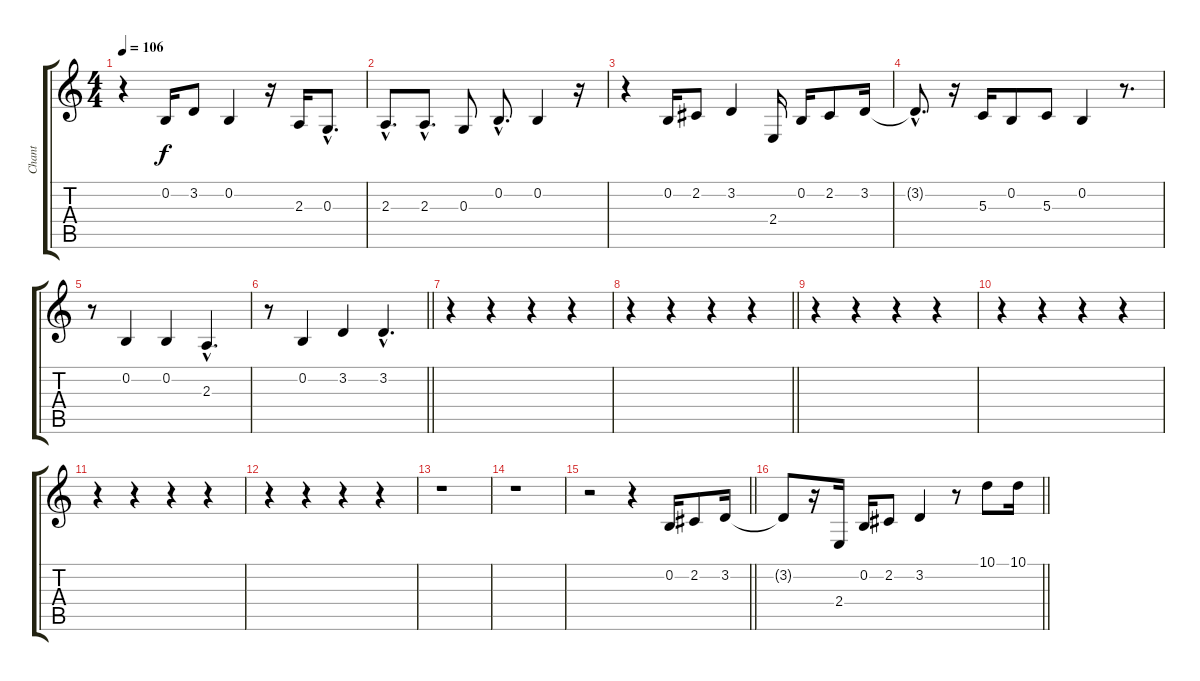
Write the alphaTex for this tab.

\track ("Chant" "Chant") {instrument lead6voice}
\staff {score tabs}
\tuning (E4 B3 G3 D3 A2 E2) {hide}
\ts (4 4)
\tempo 106
\clef g2
\ks c
r.4{dy f} 0.2.16 3.2.8 0.2.4 r.16 2.3.16 0.3{hac}.8{d} |
2.3{hac}.8{d} 2.3{hac}.8{d} 0.3.8 0.2{hac}.8{d} 0.2.4 r.16 |
r.4 0.2.16 2.2.8 3.2.4 2.4.16 0.2.16 2.2.8 3.2.16 |
3.2{hac t}.8{d} r.16 5.3.16 0.2.8 5.3.8 0.2.4 r.8{d} |
r.8 0.2.4 0.2.4 2.3{hac}.4{d} |
\barLineRight lightlight
r.8 0.2.4 3.2.4 3.2{hac}.4{d} |
r.4 r.4 r.4 r.4 |
\barLineRight lightlight
r.4 r.4 r.4 r.4 |
r.4 r.4 r.4 r.4 |
r.4 r.4 r.4 r.4 |
r.4 r.4 r.4 r.4 |
r.4 r.4 r.4 r.4 |
r.1 |
r.1 |
\barLineRight lightlight
r.2 r.4 0.2.16 2.2.8 3.2.16 |
\barLineRight lightlight
3.2{t}.8 r.16 2.4.16 0.2.16 2.2.8 3.2.4 r.8 10.1.8 10.1.16
